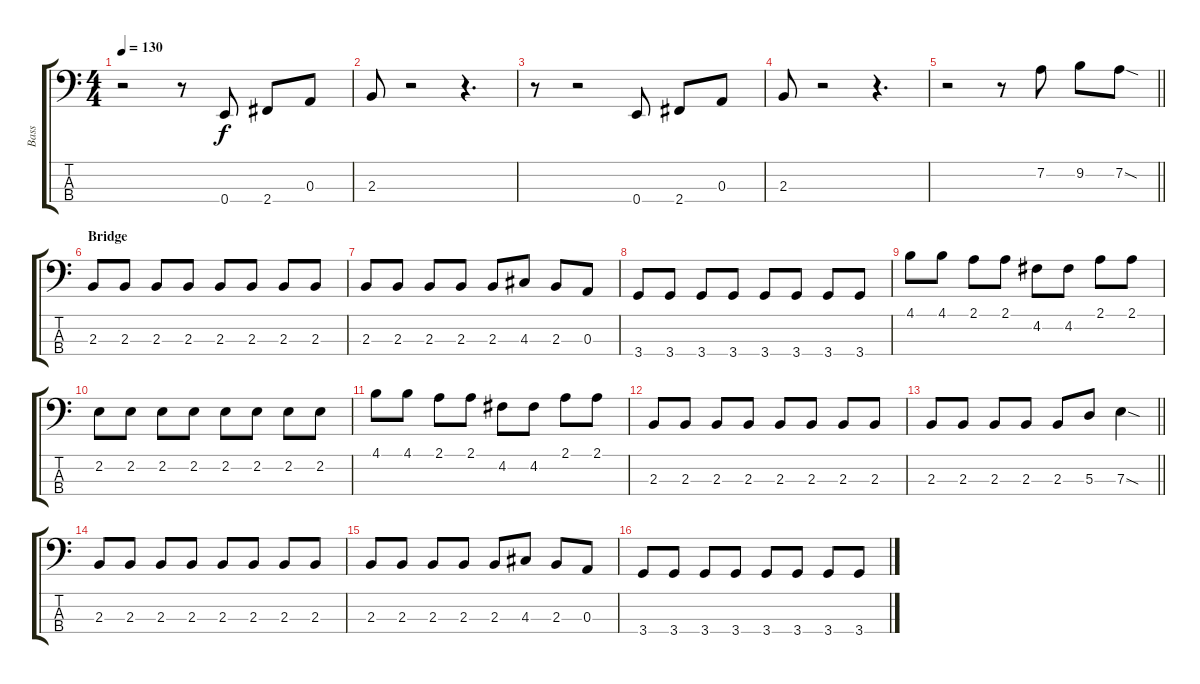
\track ("Bass" "Bass") {instrument electricbassfinger}
\staff {score tabs}
\tuning (G2 D2 A1 E1) {hide}
\ts (4 4)
\tempo 130
\clef f4
\ks c
r.2{dy f} r.8 0.4.8 2.4.8 0.3.8 |
2.3.8 r.2 r.4{d} |
r.8 r.2 0.4.8 2.4.8 0.3.8 |
2.3.8 r.2 r.4{d} |
\barLineRight lightlight
r.2 r.8 7.2.8 9.2.8 7.2{sod}.8 |
\section ("" "Bridge")
2.3.8 2.3.8 2.3.8 2.3.8 2.3.8 2.3.8 2.3.8 2.3.8 |
2.3.8 2.3.8 2.3.8 2.3.8 2.3.8 4.3.8 2.3.8 0.3.8 |
3.4.8 3.4.8 3.4.8 3.4.8 3.4.8 3.4.8 3.4.8 3.4.8 |
4.1.8 4.1.8 2.1.8 2.1.8 4.2.8 4.2.8 2.1.8 2.1.8 |
2.2.8 2.2.8 2.2.8 2.2.8 2.2.8 2.2.8 2.2.8 2.2.8 |
4.1.8 4.1.8 2.1.8 2.1.8 4.2.8 4.2.8 2.1.8 2.1.8 |
2.3.8 2.3.8 2.3.8 2.3.8 2.3.8 2.3.8 2.3.8 2.3.8 |
\barLineRight lightlight
2.3.8 2.3.8 2.3.8 2.3.8 2.3.8 5.3.8 7.3{sod}.4 |
2.3.8 2.3.8 2.3.8 2.3.8 2.3.8 2.3.8 2.3.8 2.3.8 |
2.3.8 2.3.8 2.3.8 2.3.8 2.3.8 4.3.8 2.3.8 0.3.8 |
3.4.8 3.4.8 3.4.8 3.4.8 3.4.8 3.4.8 3.4.8 3.4.8
